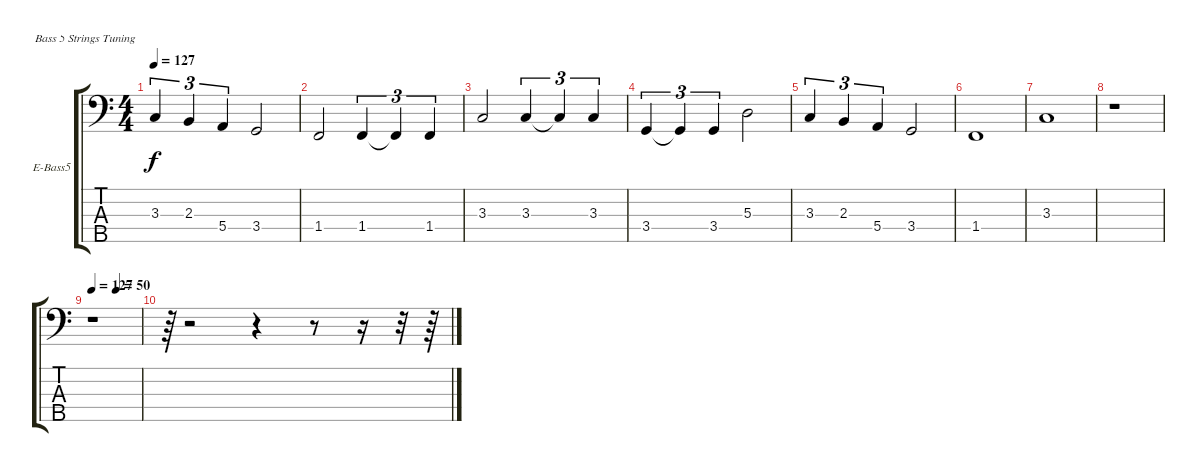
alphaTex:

\bracketExtendMode groupsimilarinstruments
\firstSystemTrackNameOrientation horizontal
\otherSystemsTrackNameOrientation horizontal
\track ("Andreoli - Bass" "E-Bass5") {instrument electricbassfinger}
\staff {score tabs}
\tuning (G2 D2 A1 E1 B0)
\ts (4 4)
\tempo 127
\clef f4
\ks c
3.3.4{tu (3 2) dy f} 2.3.4{tu (3 2)} 5.4.4{tu (3 2)} 3.4.2 |
1.4.2 1.4.4{tu (3 2)} 1.4{t}.4{tu (3 2)} 1.4.4{tu (3 2)} |
3.3.2 3.3.4{tu (3 2)} 3.3{t}.4{tu (3 2)} 3.3.4{tu (3 2)} |
3.4.4{tu (3 2)} 3.4{t}.4{tu (3 2)} 3.4.4{tu (3 2)} 5.3.2 |
3.3.4{tu (3 2)} 2.3.4{tu (3 2)} 5.4.4{tu (3 2)} 3.4.2 |
1.4.1 |
3.3.1 |
r.1 |
\tempo 127
\tempo (50 0.5)
r.1 |
r.64 r.2 r.4 r.8 r.16 r.32 r.64
